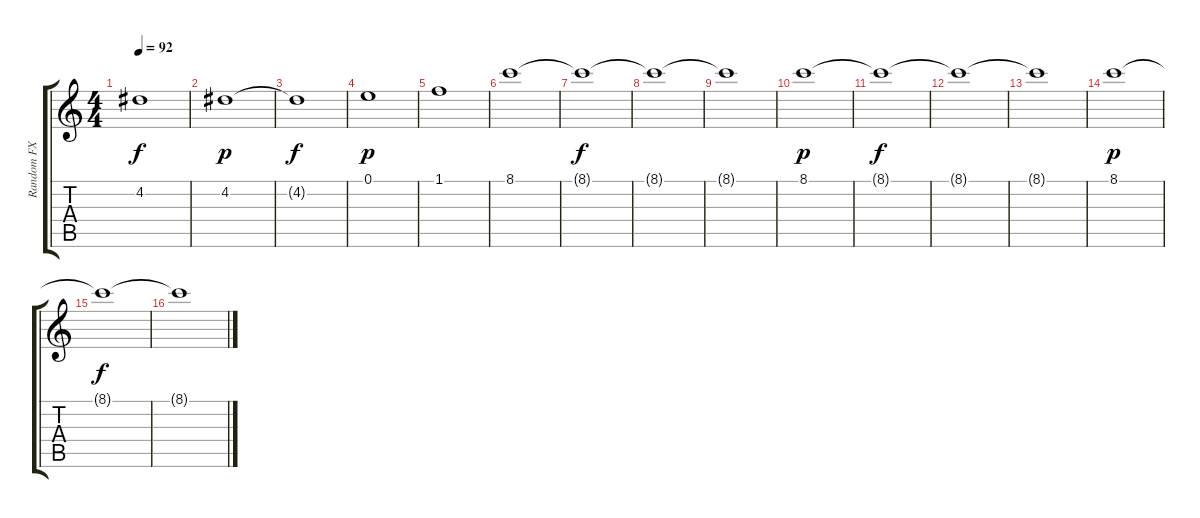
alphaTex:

\track ("Random FX" "Random FX") {instrument acousticguitarnylon}
\staff {score tabs}
\tuning (E4 B3 G3 D3 A2 D2) {hide}
\ts (4 4)
\tempo 92
\clef g2
\ks c
4.2{t}.1{dy f} |
4.2.1{dy p instrument pad4choir} |
4.2{t}.1{dy f} |
0.1.1{dy p} |
1.1.1 |
8.1.1{instrument pad2warm} |
8.1{t}.1{dy f} |
8.1{t}.1 |
8.1{t}.1 |
8.1.1{dy p instrument pad2warm} |
8.1{t}.1{dy f} |
8.1{t}.1 |
8.1{t}.1 |
8.1.1{dy p instrument pad2warm} |
8.1{t}.1{dy f} |
8.1{t}.1
